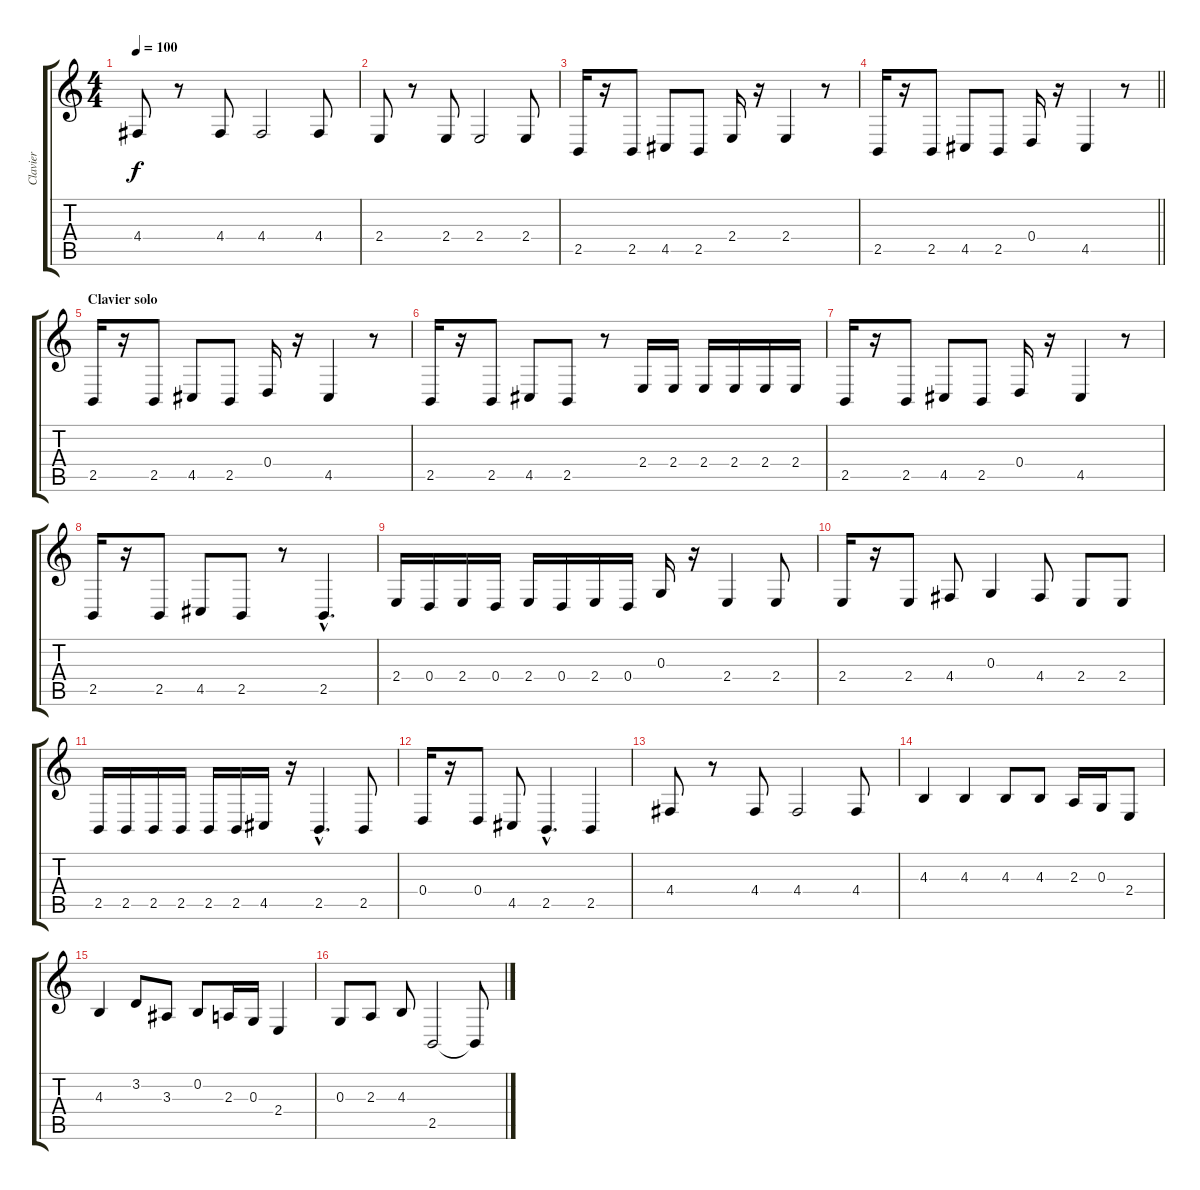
\track ("Clavier" "Clavier") {instrument churchorgan}
\staff {score tabs}
\tuning (E4 B3 G3 D3 A2 E2) {hide}
\ts (4 4)
\tempo 100
\clef g2
\ks c
4.4.8{dy f} r.8 4.4.8 4.4.2 4.4.8 |
2.4.8 r.8 2.4.8 2.4.2 2.4.8 |
2.5.16 r.16 2.5.8 4.5.8 2.5.8 2.4.16 r.16 2.4.4 r.8 |
\barLineRight lightlight
2.5.16 r.16 2.5.8 4.5.8 2.5.8 0.4.16 r.16 4.5.4 r.8 |
\section ("" "Clavier solo")
2.5.16 r.16 2.5.8 4.5.8 2.5.8 0.4.16 r.16 4.5.4 r.8 |
2.5.16 r.16 2.5.8 4.5.8 2.5.8 r.8 2.4.16 2.4.16 2.4.16 2.4.16 2.4.16 2.4.16 |
2.5.16 r.16 2.5.8 4.5.8 2.5.8 0.4.16 r.16 4.5.4 r.8 |
2.5.16 r.16 2.5.8 4.5.8 2.5.8 r.8 2.5{hac}.4{d} |
2.4.16 0.4.16 2.4.16 0.4.16 2.4.16 0.4.16 2.4.16 0.4.16 0.3.16 r.16 2.4.4 2.4.8 |
2.4.16 r.16 2.4.8 4.4.8 0.3.4 4.4.8 2.4.8 2.4.8 |
2.5.16 2.5.16 2.5.16 2.5.16 2.5.16 2.5.16 4.5.16 r.16 2.5{hac}.4{d} 2.5.8 |
0.4.16 r.16 0.4.8 4.5.8 2.5{hac}.4{d} 2.5.4 |
4.4.8 r.8 4.4.8 4.4.2 4.4.8 |
4.3.4 4.3.4 4.3.8 4.3.8 2.3.16 0.3.16 2.4.8 |
4.3.4 3.2.8 3.3.8 0.2.8 2.3.16 0.3.16 2.4.4 |
0.3.8 2.3.8 4.3.8 2.5.2 2.5{t}.8
